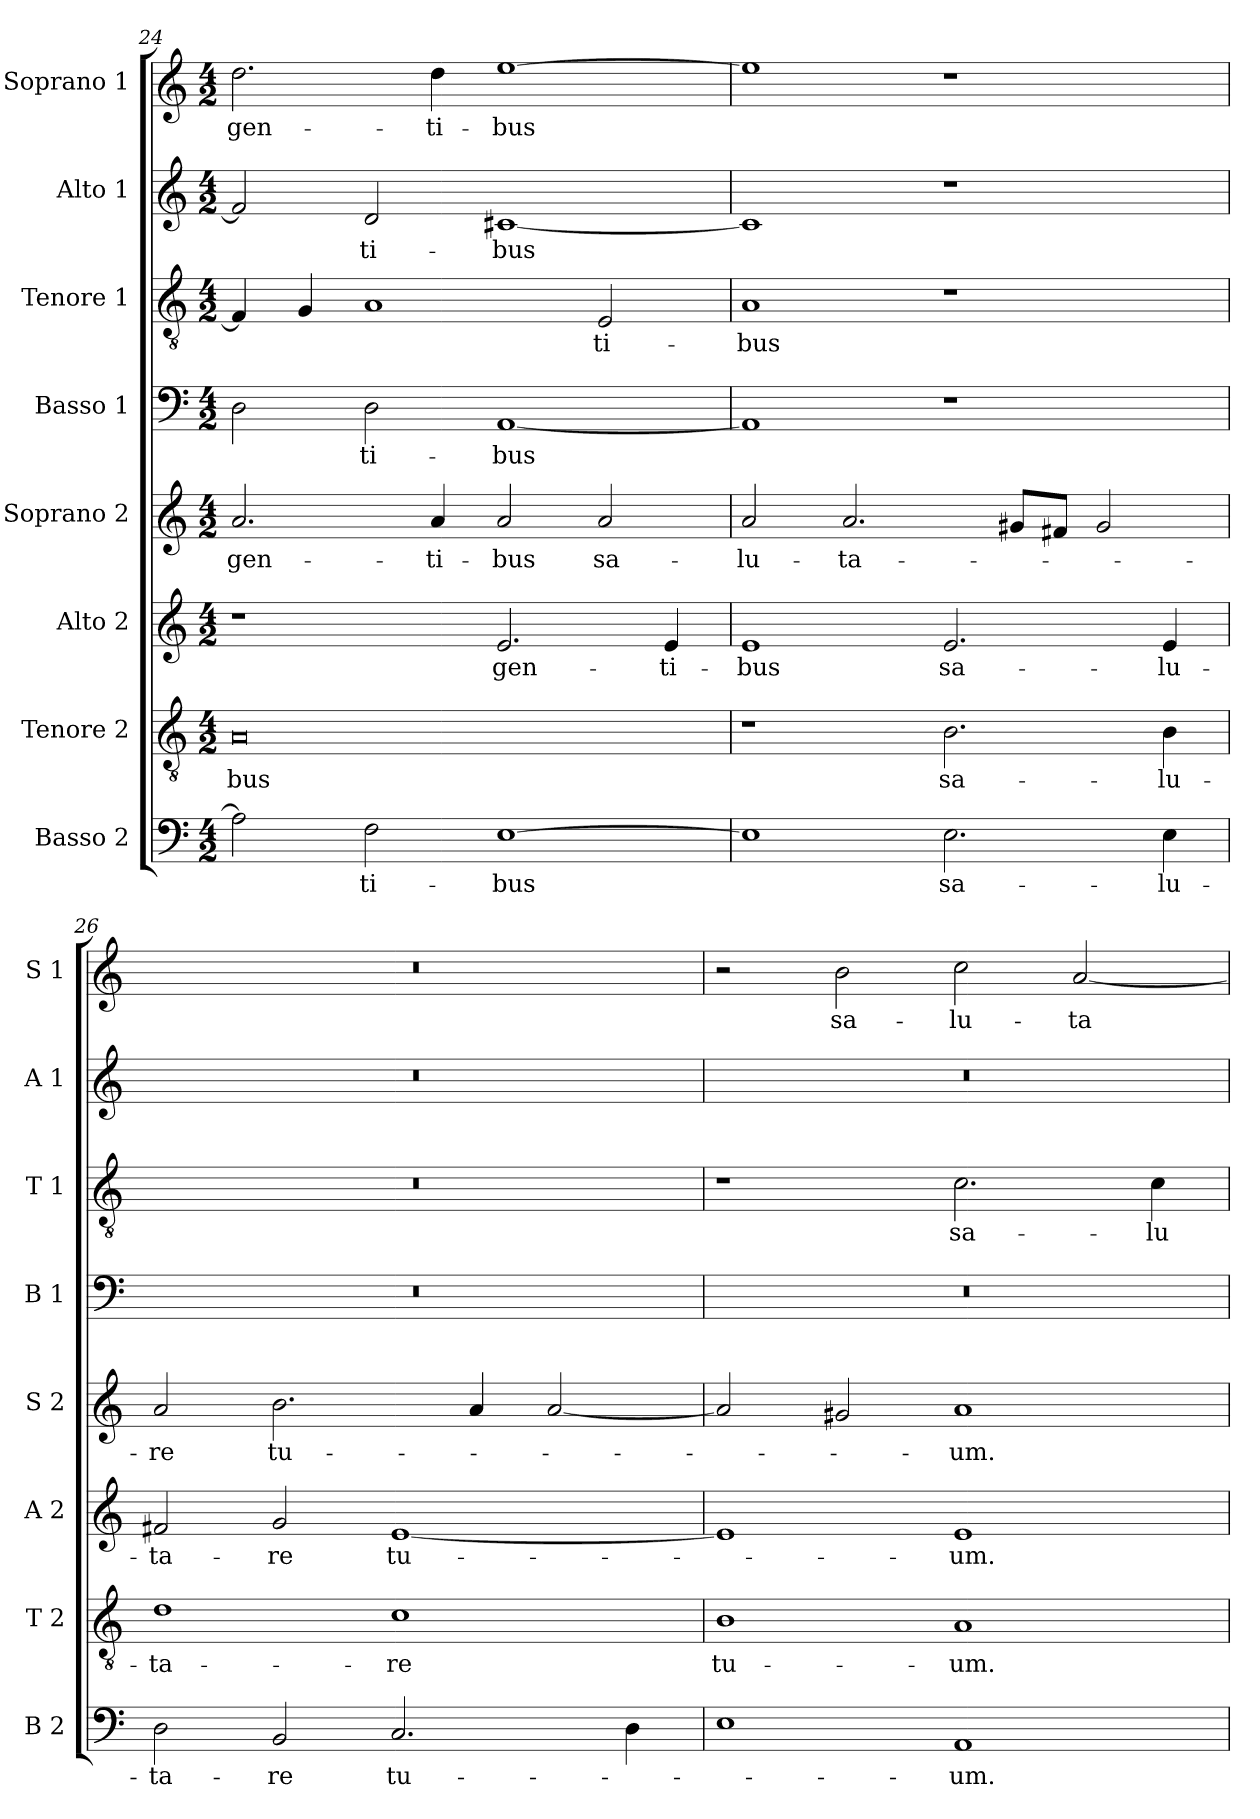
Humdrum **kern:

**kern	**text	**kern	**text	**kern	**text	**kern	**text	**kern	**text	**kern	**text	**kern	**text	**kern	**text
*part8	*part8	*part7	*part7	*part6	*part6	*part5	*part5	*part4	*part4	*part3	*part3	*part2	*part2	*part1	*part1
*staff8	*staff8	*staff7	*staff7	*staff6	*staff6	*staff5	*staff5	*staff4	*staff4	*staff3	*staff3	*staff2	*staff2	*staff1	*staff1
*I"Basso 2	*	*I"Tenore 2	*	*I"Alto 2	*	*I"Soprano 2	*	*I"Basso 1	*	*I"Tenore 1	*	*I"Alto 1	*	*I"Soprano 1	*
*I'B 2	*	*I'T 2	*	*I'A 2	*	*I'S 2	*	*I'B 1	*	*I'T 1	*	*I'A 1	*	*I'S 1	*
!!LO:PB:g=z
*clefF4	*	*clefGv2	*	*clefG2	*	*clefG2	*	*clefF4	*	*clefGv2	*	*clefG2	*	*clefG2	*
*k[]	*	*k[]	*	*k[]	*	*k[]	*	*k[]	*	*k[]	*	*k[]	*	*k[]	*
*C:	*	*C:	*	*C:	*	*C:	*	*C:	*	*C:	*	*C:	*	*C:	*
*M4/2	*	*M4/2	*	*M4/2	*	*M4/2	*	*M4/2	*	*M4/2	*	*M4/2	*	*M4/2	*
=24	=24	=24	=24	=24	=24	=24	=24	=24	=24	=24	=24	=24	=24	=24	=24
2A\]	.	0A	-bus	1r	.	2.a/	gen-	2D\	.	4F/]	.	2f/]	.	2.dd\	gen-
.	.	.	.	.	.	.	.	.	.	4G/	.	.	.	.	.
2F\	-ti-	.	.	.	.	.	.	2D\	-ti-	1A	.	2d/	-ti-	.	.
.	.	.	.	.	.	4a/	-ti-	.	.	.	.	.	.	4dd\	-ti-
[1E	-bus	.	.	2.e/	gen-	2a/	-bus	[1AA	-bus	.	.	[1c#X	-bus	[1ee	-bus
.	.	.	.	.	.	2a/	sa-	.	.	2E/	-ti-	.	.	.	.
.	.	.	.	4e/	-ti-	.	.	.	.	.	.	.	.	.	.
=25	=25	=25	=25	=25	=25	=25	=25	=25	=25	=25	=25	=25	=25	=25	=25
1E]	.	1r	.	1e	-bus	2a/	-lu-	1AA]	.	1A	-bus	1c#]	.	1ee]	.
.	.	.	.	.	.	2.a/	-ta-	.	.	.	.	.	.	.	.
2.E\	sa-	2.B\	sa-	2.e/	sa-	.	.	1r	.	1r	.	1r	.	1r	.
.	.	.	.	.	.	8g#X/L	.	.	.	.	.	.	.	.	.
.	.	.	.	.	.	8f#X/J	.	.	.	.	.	.	.	.	.
.	.	.	.	.	.	2g#/	.	.	.	.	.	.	.	.	.
4E\	-lu-	4B\	-lu-	4e/	-lu-	.	.	.	.	.	.	.	.	.	.
=26	=26	=26	=26	=26	=26	=26	=26	=26	=26	=26	=26	=26	=26	=26	=26
2D\	-ta-	1d	-ta-	2f#X/	-ta-	2a/	-re	0r	.	0r	.	0r	.	0r	.
2BB/	-re	.	.	2g/	-re	2.b\	tu-	.	.	.	.	.	.	.	.
2.C/	tu-	1c	-re	[1e	tu-	.	.	.	.	.	.	.	.	.	.
.	.	.	.	.	.	4a/	.	.	.	.	.	.	.	.	.
.	.	.	.	.	.	[2a/	.	.	.	.	.	.	.	.	.
4D\	.	.	.	.	.	.	.	.	.	.	.	.	.	.	.
=27	=27	=27	=27	=27	=27	=27	=27	=27	=27	=27	=27	=27	=27	=27	=27
1E	.	1B	tu-	1e]	.	2a/]	.	0r	.	1r	.	0r	.	2r	.
.	.	.	.	.	.	2g#X/	.	.	.	.	.	.	.	2b\	sa-
1AA	-um.	1A	-um.	1e	-um.	1a	-um.	.	.	2.c\	sa-	.	.	2cc\	-lu-
.	.	.	.	.	.	.	.	.	.	.	.	.	.	[2a/	-ta-
.	.	.	.	.	.	.	.	.	.	4c\	-lu-	.	.	.	.
=	=	=	=	=	=	=	=	=	=	=	=	=	=	=	=
*-	*-	*-	*-	*-	*-	*-	*-	*-	*-	*-	*-	*-	*-	*-	*-
